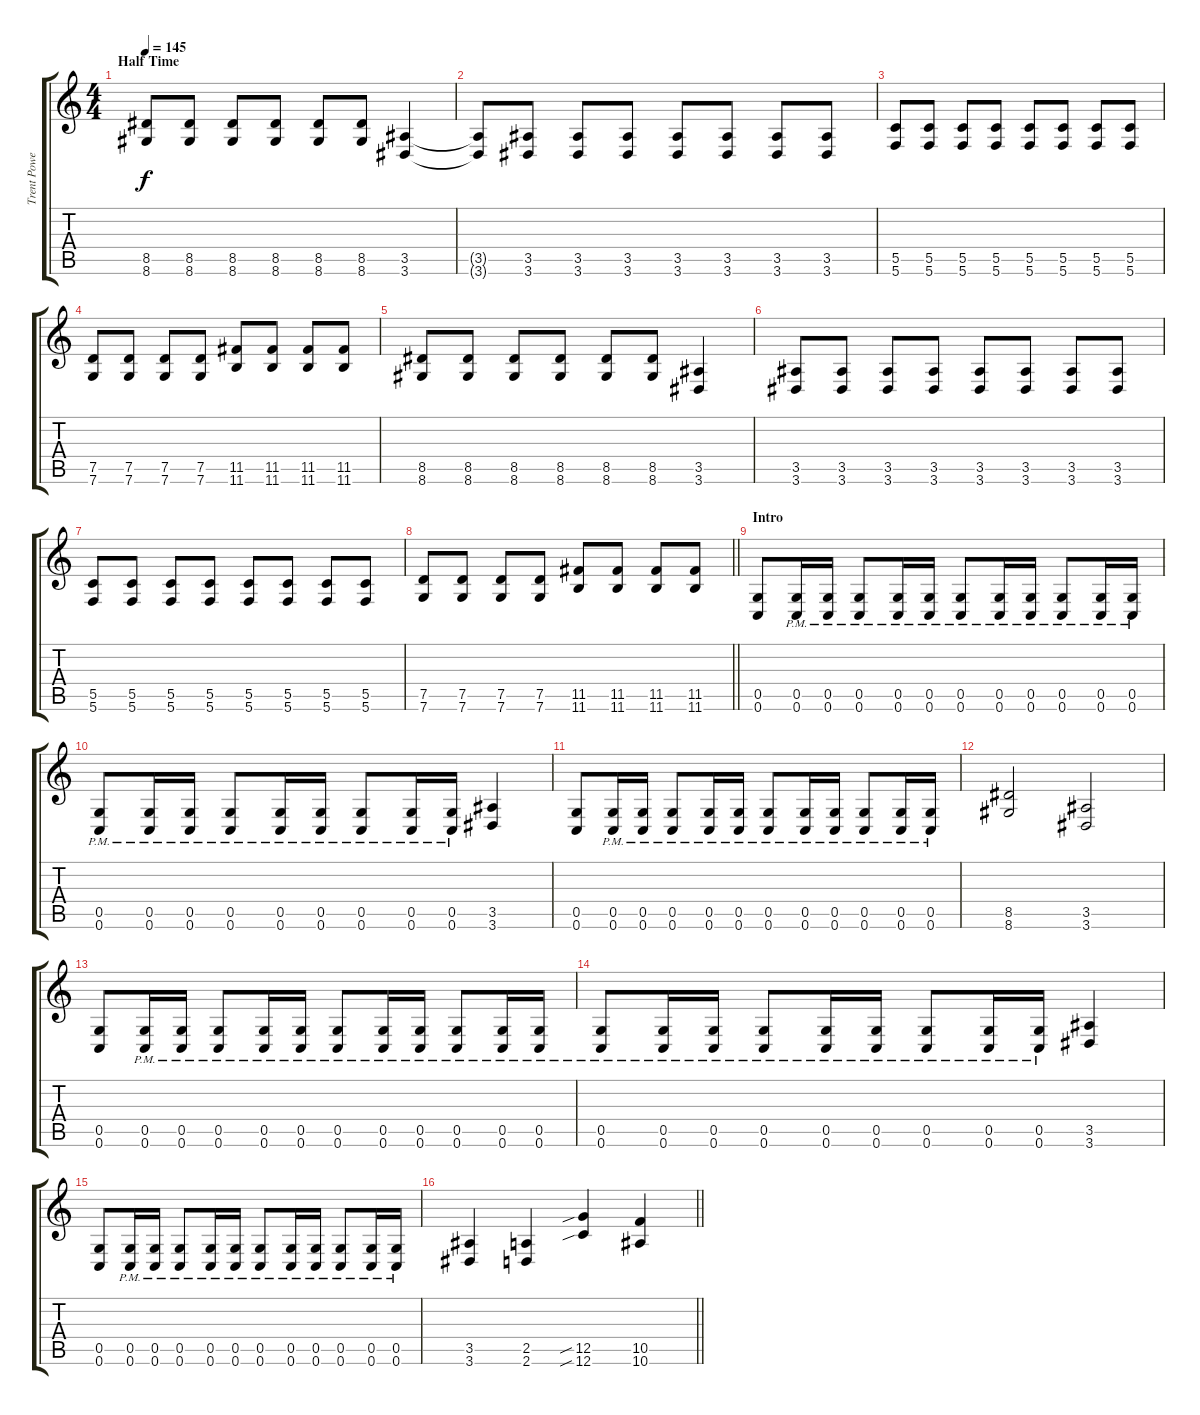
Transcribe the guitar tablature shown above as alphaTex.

\track ("Trent Powell" "Trent Powe") {instrument distortionguitar}
\staff {score tabs}
\tuning (D4 A3 F3 C3 G2 C2) {hide}
\ts (4 4)
\section ("" "Half Time")
\tempo 145
\clef g2
\ks c
(8.5 8.6).8{dy f} (8.5 8.6).8 (8.5 8.6).8 (8.5 8.6).8 (8.5 8.6).8 (8.5 8.6).8 (3.5 3.6).4 |
(3.5{t} 3.6{t}).8 (3.5 3.6).8 (3.5 3.6).8 (3.5 3.6).8 (3.5 3.6).8 (3.5 3.6).8 (3.5 3.6).8 (3.5 3.6).8 |
(5.5 5.6).8 (5.5 5.6).8 (5.5 5.6).8 (5.5 5.6).8 (5.5 5.6).8 (5.5 5.6).8 (5.5 5.6).8 (5.5 5.6).8 |
(7.5 7.6).8 (7.5 7.6).8 (7.5 7.6).8 (7.5 7.6).8 (11.5 11.6).8 (11.5 11.6).8 (11.5 11.6).8 (11.5 11.6).8 |
(8.5 8.6).8 (8.5 8.6).8 (8.5 8.6).8 (8.5 8.6).8 (8.5 8.6).8 (8.5 8.6).8 (3.5 3.6).4 |
(3.5 3.6).8 (3.5 3.6).8 (3.5 3.6).8 (3.5 3.6).8 (3.5 3.6).8 (3.5 3.6).8 (3.5 3.6).8 (3.5 3.6).8 |
(5.5 5.6).8 (5.5 5.6).8 (5.5 5.6).8 (5.5 5.6).8 (5.5 5.6).8 (5.5 5.6).8 (5.5 5.6).8 (5.5 5.6).8 |
\barLineRight lightlight
(7.5 7.6).8 (7.5 7.6).8 (7.5 7.6).8 (7.5 7.6).8 (11.5 11.6).8 (11.5 11.6).8 (11.5 11.6).8 (11.5 11.6).8 |
\section ("" "Intro")
(0.5 0.6).8 (0.5{pm} 0.6{pm}).16 (0.5{pm} 0.6{pm}).16 (0.5{pm} 0.6{pm}).8 (0.5{pm} 0.6{pm}).16 (0.5{pm} 0.6{pm}).16 (0.5{pm} 0.6{pm}).8 (0.5{pm} 0.6{pm}).16 (0.5{pm} 0.6{pm}).16 (0.5{pm} 0.6{pm}).8 (0.5{pm} 0.6{pm}).16 (0.5{pm} 0.6{pm}).16 |
(0.5{pm} 0.6{pm}).8 (0.5{pm} 0.6{pm}).16 (0.5{pm} 0.6{pm}).16 (0.5{pm} 0.6{pm}).8 (0.5{pm} 0.6{pm}).16 (0.5{pm} 0.6{pm}).16 (0.5{pm} 0.6{pm}).8 (0.5{pm} 0.6{pm}).16 (0.5{pm} 0.6{pm}).16 (3.5 3.6).4 |
(0.5 0.6).8 (0.5{pm} 0.6{pm}).16 (0.5{pm} 0.6{pm}).16 (0.5{pm} 0.6{pm}).8 (0.5{pm} 0.6{pm}).16 (0.5{pm} 0.6{pm}).16 (0.5{pm} 0.6{pm}).8 (0.5{pm} 0.6{pm}).16 (0.5{pm} 0.6{pm}).16 (0.5{pm} 0.6{pm}).8 (0.5{pm} 0.6{pm}).16 (0.5{pm} 0.6{pm}).16 |
(8.5 8.6).2 (3.5 3.6).2 |
(0.5 0.6).8 (0.5{pm} 0.6{pm}).16 (0.5{pm} 0.6{pm}).16 (0.5{pm} 0.6{pm}).8 (0.5{pm} 0.6{pm}).16 (0.5{pm} 0.6{pm}).16 (0.5{pm} 0.6{pm}).8 (0.5{pm} 0.6{pm}).16 (0.5{pm} 0.6{pm}).16 (0.5{pm} 0.6{pm}).8 (0.5{pm} 0.6{pm}).16 (0.5{pm} 0.6{pm}).16 |
(0.5{pm} 0.6{pm}).8 (0.5{pm} 0.6{pm}).16 (0.5{pm} 0.6{pm}).16 (0.5{pm} 0.6{pm}).8 (0.5{pm} 0.6{pm}).16 (0.5{pm} 0.6{pm}).16 (0.5{pm} 0.6{pm}).8 (0.5{pm} 0.6{pm}).16 (0.5{pm} 0.6{pm}).16 (3.5 3.6).4 |
(0.5 0.6).8 (0.5{pm} 0.6{pm}).16 (0.5{pm} 0.6{pm}).16 (0.5{pm} 0.6{pm}).8 (0.5{pm} 0.6{pm}).16 (0.5{pm} 0.6{pm}).16 (0.5{pm} 0.6{pm}).8 (0.5{pm} 0.6{pm}).16 (0.5{pm} 0.6{pm}).16 (0.5{pm} 0.6{pm}).8 (0.5{pm} 0.6{pm}).16 (0.5{pm} 0.6{pm}).16 |
\barLineRight lightlight
(3.5 3.6).4 (2.5 2.6).4 (12.5{sib} 12.6{sib}).4 (10.5 10.6).4
